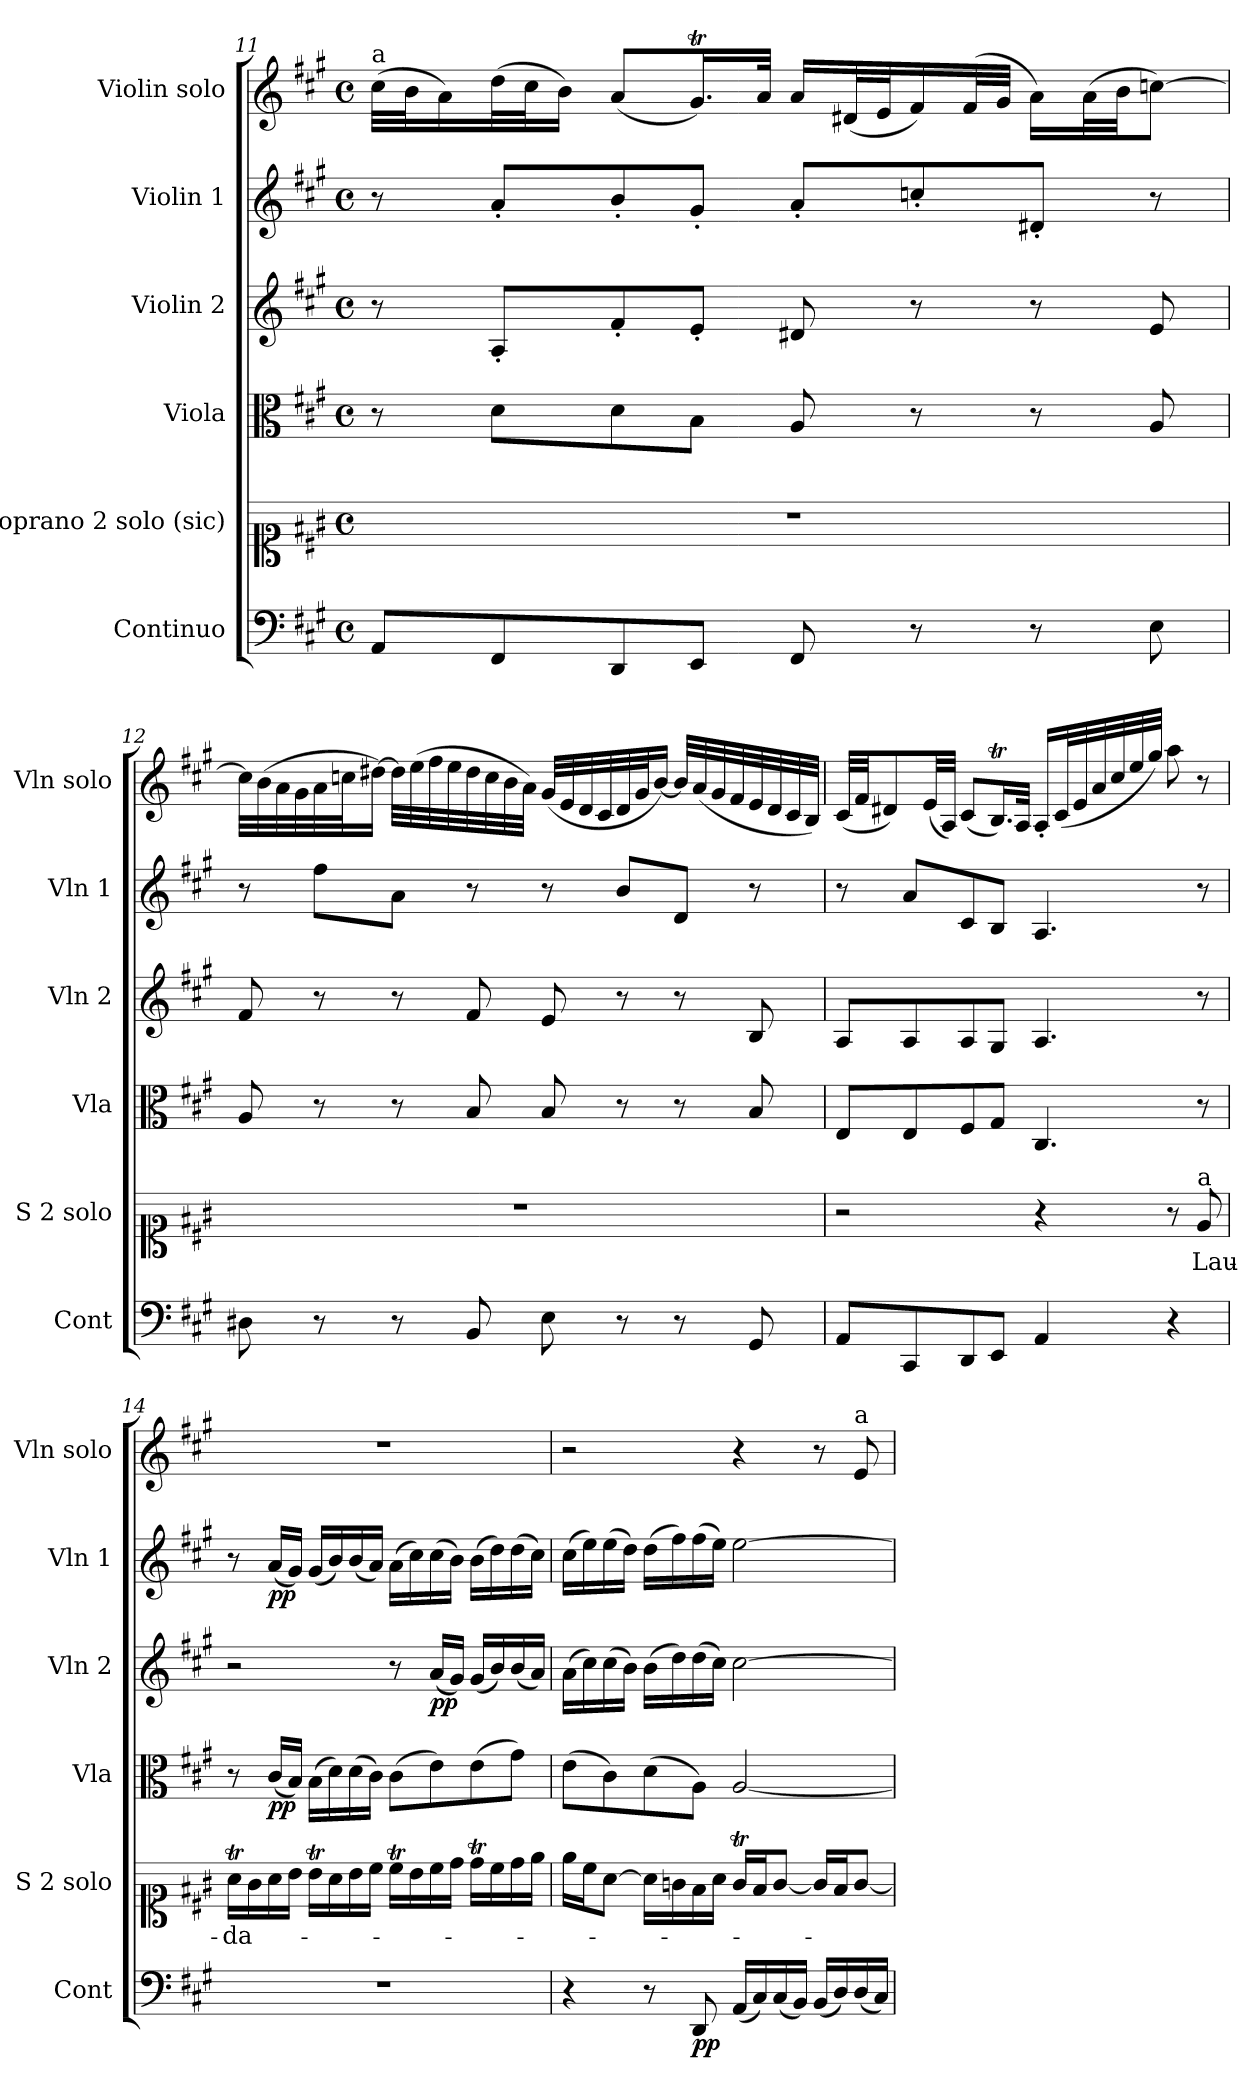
**kern	**dynam	**kern	**text	**kern	**dynam	**kern	**dynam	**kern	**dynam	**kern
*part6	*part6	*part5	*part5	*part4	*part4	*part3	*part3	*part2	*part2	*part1
*staff6	*staff6	*staff5	*staff5	*staff4	*staff4	*staff3	*staff3	*staff2	*staff2	*staff1
*I"Continuo	*	*I"Soprano 2 solo (sic)	*	*I"Viola	*	*I"Violin 2	*	*I"Violin 1	*	*I"Violin solo
*I'Cont	*	*I'S 2 solo	*	*I'Vla	*	*I'Vln 2	*	*I'Vln 1	*	*I'Vln solo
*clefF4	*	*clefC1	*	*clefC3	*	*clefG2	*	*clefG2	*	*clefG2
*k[f#c#g#]	*	*k[f#c#g#]	*	*k[f#c#g#]	*	*k[f#c#g#]	*	*k[f#c#g#]	*	*k[f#c#g#]
*M4/4	*	*M4/4	*	*M4/4	*	*M4/4	*	*M4/4	*	*M4/4
*met(c)	*	*met(c)	*	*met(c)	*	*met(c)	*	*met(c)	*	*met(c)
=11	=11	=11	=11	=11	=11	=11	=11	=11	=11	=11
!	!	!	!	!	!	!	!	!	!	!LO:TX:a:t=a
8AA/L	.	1r	.	8r	.	8r	.	8r	.	(32cc#\LLL
.	.	.	.	.	.	.	.	.	.	32b\J
.	.	.	.	.	.	.	.	.	.	16a\)
8FF#/	.	.	.	8d\L	.	8A'/L	.	8a'/L	.	(32dd\L
.	.	.	.	.	.	.	.	.	.	32cc#\J
.	.	.	.	.	.	.	.	.	.	16b\JJ)
8DD/	.	.	.	8d\	.	8f#'/	.	8b'/	.	(8a/L
8EE/J	.	.	.	8B\J	.	8e'/J	.	8g#'/J	.	16.g#t/L)
.	.	.	.	.	.	.	.	.	.	32a/JJk
8FF#/	.	.	.	8A/	.	8d#X/	.	8a'/L	.	16a/LL
.	.	.	.	.	.	.	.	.	.	(32d#X/L
.	.	.	.	.	.	.	.	.	.	32e/J
8r	.	.	.	8r	.	8r	.	8ccn'/	.	16f#/)
.	.	.	.	.	.	.	.	.	.	(32f#/L
.	.	.	.	.	.	.	.	.	.	32g#/JJJ
8r	.	.	.	8r	.	8r	.	8d#X'/J	.	16a\LL)
.	.	.	.	.	.	.	.	.	.	(32a\L
.	.	.	.	.	.	.	.	.	.	32b\JJ
8E\	.	.	.	8A/	.	8e/	.	8r	.	[8ccn\J)
!!LO:LB:g=z
=12	=12	=12	=12	=12	=12	=12	=12	=12	=12	=12
8D#X\	.	1r	.	8A/	.	8f#/	.	8r	.	32cc\LLL]
.	.	.	.	.	.	.	.	.	.	(32b\
.	.	.	.	.	.	.	.	.	.	32a\
.	.	.	.	.	.	.	.	.	.	32g#\
8r	.	.	.	8r	.	8r	.	8ff#\L	.	32a\
.	.	.	.	.	.	.	.	.	.	32ccn\J
.	.	.	.	.	.	.	.	.	.	[16dd#X\JJ)
8r	.	.	.	8r	.	8r	.	8a\J	.	32dd#\LLL]
.	.	.	.	.	.	.	.	.	.	(32ee\
.	.	.	.	.	.	.	.	.	.	32ff#\
.	.	.	.	.	.	.	.	.	.	32ee\
8BB/	.	.	.	8B/	.	8f#/	.	8r	.	32dd#\
.	.	.	.	.	.	.	.	.	.	32cc\
.	.	.	.	.	.	.	.	.	.	32b\
.	.	.	.	.	.	.	.	.	.	32a\JJJ)
8E\	.	.	.	8B/	.	8e/	.	8r	.	(32g#/LLL
.	.	.	.	.	.	.	.	.	.	32e/
.	.	.	.	.	.	.	.	.	.	32d/
.	.	.	.	.	.	.	.	.	.	32c#/
8r	.	.	.	8r	.	8r	.	8b/L	.	32d/
.	.	.	.	.	.	.	.	.	.	32g#/J
.	.	.	.	.	.	.	.	.	.	[16b/JJ)
8r	.	.	.	8r	.	8r	.	8d/J	.	32b/LLL]
.	.	.	.	.	.	.	.	.	.	(32a/
.	.	.	.	.	.	.	.	.	.	32g#/
.	.	.	.	.	.	.	.	.	.	32f#/
8GG#/	.	.	.	8B/	.	8B/	.	8r	.	32e/
.	.	.	.	.	.	.	.	.	.	32d/
.	.	.	.	.	.	.	.	.	.	32c#/
.	.	.	.	.	.	.	.	.	.	32B/JJJ)
=13	=13	=13	=13	=13	=13	=13	=13	=13	=13	=13
8AA/L	.	2r	.	8E/L	.	8A/L	.	8r	.	(32c#/LLL
.	.	.	.	.	.	.	.	.	.	32f#/JJ
.	.	.	.	.	.	.	.	.	.	8d#X/)
8CC#/	.	.	.	8E/	.	8A/	.	8a/L	.	.
.	.	.	.	.	.	.	.	.	.	(32e/LL
.	.	.	.	.	.	.	.	.	.	32A/JJJ)
8DD/	.	.	.	8F#/	.	8A/	.	8c#/	.	(8c#/L
8EE/J	.	.	.	8G#/J	.	8G#/J	.	8B/J	.	16.BT/L)
.	.	.	.	.	.	.	.	.	.	32A/JJk
4AA/	.	4r	.	4.C#/	.	4.A/	.	4.A/	.	16A'/LL
.	.	.	.	.	.	.	.	.	.	(32c#/L
.	.	.	.	.	.	.	.	.	.	32e/
.	.	.	.	.	.	.	.	.	.	32a/
.	.	.	.	.	.	.	.	.	.	32cc#/
.	.	.	.	.	.	.	.	.	.	32ee/
.	.	.	.	.	.	.	.	.	.	32gg#/JJJ)
4r	.	8r	.	.	.	.	.	.	.	8aa\
!	!	!LO:TX:a:t=a	!	!	!	!	!	!	!	!
!	!	!	!LO:LY:b	!	!	!	!	!	!	!
.	.	8e/	Lau-	8r	.	8r	.	8r	.	8r
!!LO:LB:g=z
=14	=14	=14	=14	=14	=14	=14	=14	=14	=14	=14
!	!	!	!LO:LY:b	!	!	!	!	!	!	!
1r	.	16aT\LL	-da-	8r	.	2r	.	8r	.	1r
.	.	16g#\	.	.	.	.	.	.	.	.
!	!	!	!	!	!LO:DY:b	!	!	!	!LO:DY:b	!
.	.	16a\	.	(16c#/LL	pp	.	.	(16a/LL	pp	.
.	.	16b\JJ	.	16B/JJ)	.	.	.	16g#/JJ)	.	.
.	.	16bT\LL	.	(16B\LL	.	.	.	(16g#/LL	.	.
.	.	16a\	.	16d\)	.	.	.	16b/)	.	.
.	.	16b\	.	(16d\	.	.	.	(16b/	.	.
.	.	16cc#\JJ	.	16c#\JJ)	.	.	.	16a/JJ)	.	.
.	.	16cc#t\LL	.	(8c#\L	.	8r	.	(16a\LL	.	.
.	.	16b\	.	.	.	.	.	16cc#\)	.	.
!	!	!	!	!	!	!	!LO:DY:b	!	!	!
.	.	16cc#\	.	8e\)	.	(16a/LL	pp	(16cc#\	.	.
.	.	16dd\JJ	.	.	.	16g#/JJ)	.	16b\JJ)	.	.
.	.	16ddT\LL	.	(8e\	.	(16g#/LL	.	(16b\LL	.	.
.	.	16cc#\	.	.	.	16b/)	.	16dd\)	.	.
.	.	16dd\	.	8g#\J)	.	(16b/	.	(16dd\	.	.
.	.	16ee\JJ	.	.	.	16a/JJ)	.	16cc#\JJ)	.	.
=15	=15	=15	=15	=15	=15	=15	=15	=15	=15	=15
4r	.	16ee\LL	.	(8e\L	.	(16a\LL	.	(16cc#\LL	.	2r
.	.	16cc#\J	.	.	.	16cc#\)	.	16ee\)	.	.
.	.	[8a\J	.	8c#\)	.	(16cc#\	.	(16ee\	.	.
.	.	.	.	.	.	16b\JJ)	.	16dd\JJ)	.	.
8r	.	16a\LL]	.	(8d\	.	(16b\LL	.	(16dd\LL	.	.
.	.	16gn\	.	.	.	16dd\)	.	16ff#\)	.	.
!	!LO:DY:b	!	!	!	!	!	!	!	!	!
8DD/	pp	16f#\	.	8A\J)	.	(16dd\	.	(16ff#\	.	.
.	.	16a\JJ	.	.	.	16cc#\JJ)	.	16ee\JJ)	.	.
(16AA/LL	.	16gT/LL	.	[2A/	.	[2cc#\	.	[2ee\	.	4r
16C#/)	.	16f#/J	.	.	.	.	.	.	.	.
(16C#/	.	[8g/J	.	.	.	.	.	.	.	.
16BB/JJ)	.	.	.	.	.	.	.	.	.	.
(16BB/LL	.	16g/LL]	.	.	.	.	.	.	.	8r
16D/)	.	16f#/J	.	.	.	.	.	.	.	.
!	!	!	!	!	!	!	!	!	!	!LO:TX:a:t=a
(16D/	.	[8g/J	.	.	.	.	.	.	.	8e/
16C#/JJ)	.	.	.	.	.	.	.	.	.	.
=	=	=	=	=	=	=	=	=	=	=
*-	*-	*-	*-	*-	*-	*-	*-	*-	*-	*-
